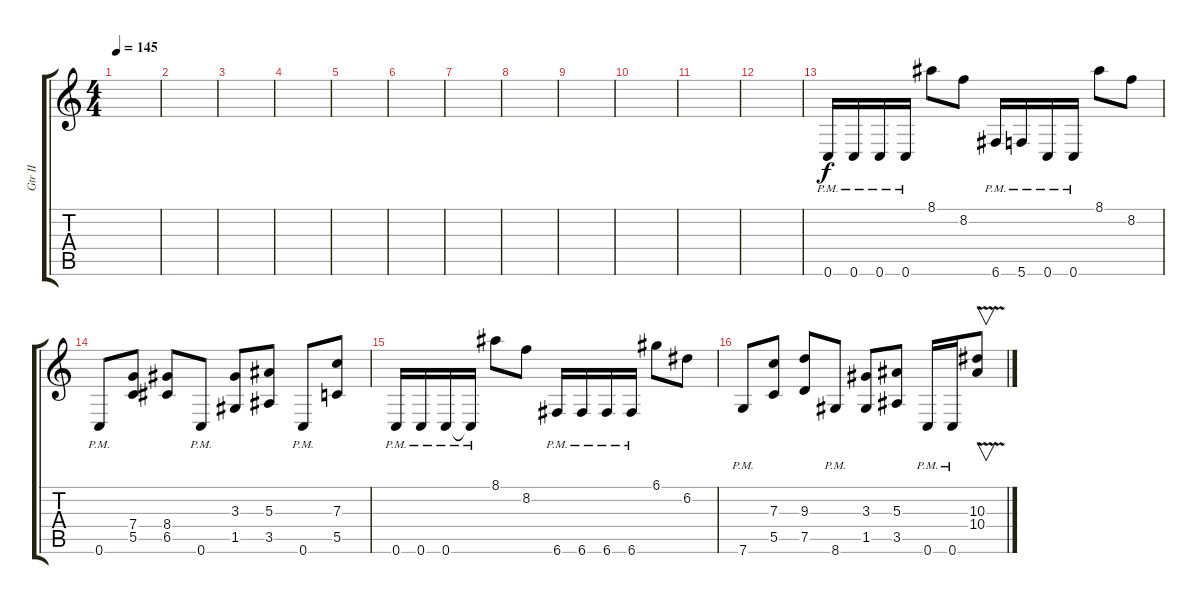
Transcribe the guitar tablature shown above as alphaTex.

\track ("Gtr II" "Gtr II") {instrument distortionguitar}
\staff {score tabs}
\tuning (D4 A3 F3 C3 G2 C2) {hide}
\ts (4 4)
\tempo 145
\clef g2
\ks c
|
|
|
|
|
|
|
|
|
|
|
|
0.6{pm}.16 0.6{pm}.16 0.6{pm}.16 0.6{pm}.16 8.1.8 8.2.8 6.6{pm}.16 5.6{pm}.16 0.6{pm}.16 0.6{pm}.16 8.1.8 8.2.8 |
0.6{pm}.8 (7.4 5.5).8 (8.4 6.5).8 0.6{pm}.8 (3.3 1.5).8 (5.3 3.5).8 0.6{pm}.8 (7.3 5.5).8 |
0.6{pm}.16 0.6{pm}.16 0.6{pm}.16 0.6{pm t}.16 8.1.8 8.2.8 6.6{pm}.16 6.6{pm}.16 6.6{pm}.16 6.6{pm}.16 6.1.8 6.2.8 |
7.6{pm}.8 (7.3 5.5).8 (9.3 7.5).8 8.6{pm}.8 (3.3 1.5).8 (5.3 3.5).8 0.6{pm}.16 0.6{pm}.16 (10.3 10.4{v}).8{v}
